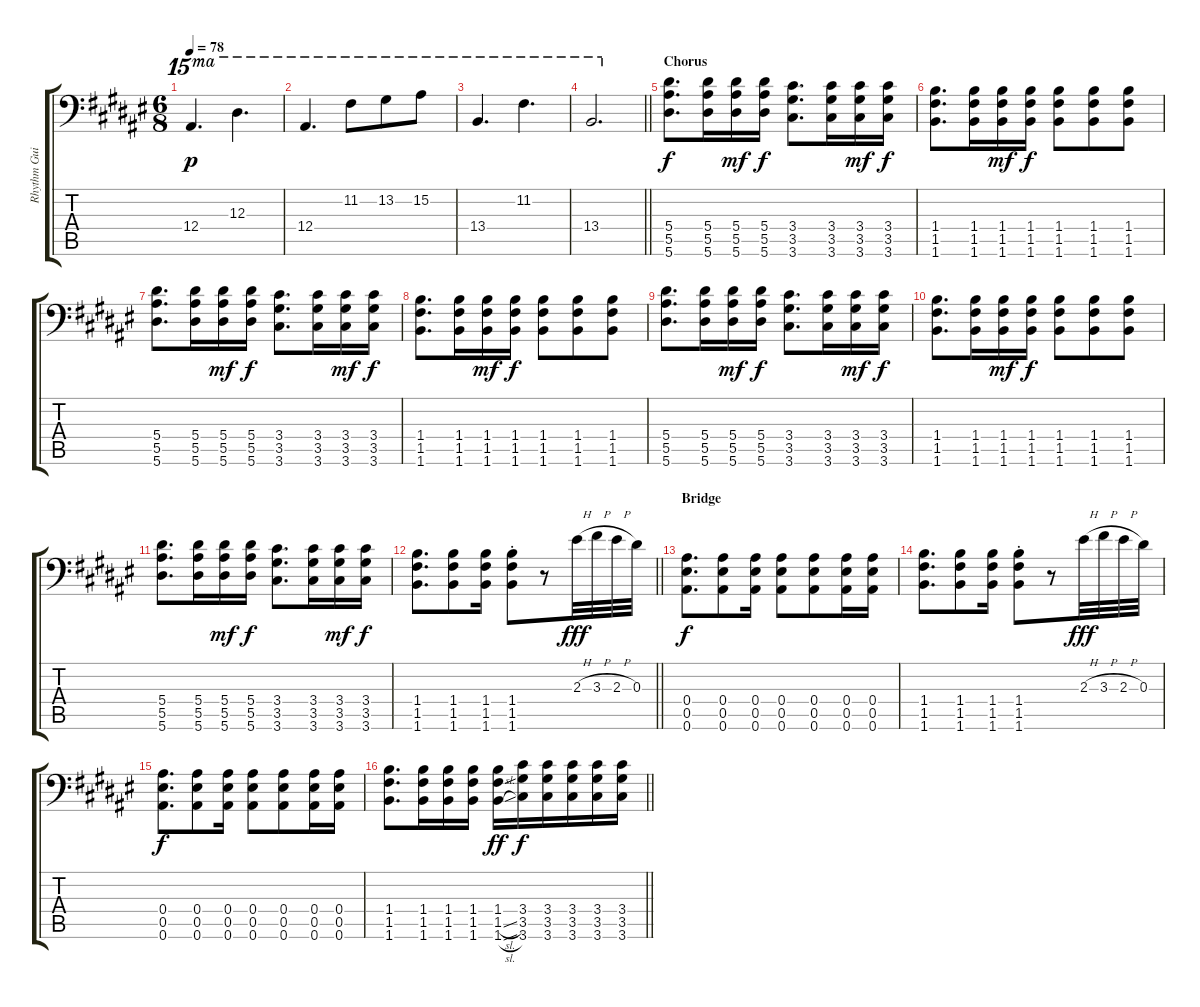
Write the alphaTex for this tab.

\track ("Rhythm Guitar (Right)" "Rhythm Gui") {instrument distortionguitar}
\staff {score tabs}
\tuning (C4 G3 Eb3 Bb2 F2 Bb1) {hide}
\ts (6 8)
\tempo 78
\clef f4
\ks d#minor
12.4.4{d ot 15ma dy p} 12.3.4{d ot 15ma} |
12.4.4{d ot 15ma} 11.2.8{ot 15ma} 13.2.8{ot 15ma} 15.2.8{ot 15ma} |
13.4.4{d ot 15ma} 11.2.4{d ot 15ma} |
\barLineRight lightlight
13.4.2{d ot 15ma} |
\section ("" "Chorus")
(5.4 5.5 5.6).8{d dy f} (5.4 5.5 5.6).16 (5.4 5.5 5.6).16{dy mf} (5.4 5.5 5.6).16{dy f} (3.4 3.5 3.6).8{d} (3.4 3.5 3.6).16 (3.4 3.5 3.6).16{dy mf} (3.4 3.5 3.6).16{dy f} |
(1.4 1.5 1.6).8{d} (1.4 1.5 1.6).16 (1.4 1.5 1.6).16{dy mf} (1.4 1.5 1.6).16{dy f} (1.4 1.5 1.6).8 (1.4 1.5 1.6).8 (1.4 1.5 1.6).8 |
(5.4 5.5 5.6).8{d} (5.4 5.5 5.6).16 (5.4 5.5 5.6).16{dy mf} (5.4 5.5 5.6).16{dy f} (3.4 3.5 3.6).8{d} (3.4 3.5 3.6).16 (3.4 3.5 3.6).16{dy mf} (3.4 3.5 3.6).16{dy f} |
(1.4 1.5 1.6).8{d} (1.4 1.5 1.6).16 (1.4 1.5 1.6).16{dy mf} (1.4 1.5 1.6).16{dy f} (1.4 1.5 1.6).8 (1.4 1.5 1.6).8 (1.4 1.5 1.6).8 |
(5.4 5.5 5.6).8{d} (5.4 5.5 5.6).16 (5.4 5.5 5.6).16{dy mf} (5.4 5.5 5.6).16{dy f} (3.4 3.5 3.6).8{d} (3.4 3.5 3.6).16 (3.4 3.5 3.6).16{dy mf} (3.4 3.5 3.6).16{dy f} |
(1.4 1.5 1.6).8{d} (1.4 1.5 1.6).16 (1.4 1.5 1.6).16{dy mf} (1.4 1.5 1.6).16{dy f} (1.4 1.5 1.6).8 (1.4 1.5 1.6).8 (1.4 1.5 1.6).8 |
(5.4 5.5 5.6).8{d} (5.4 5.5 5.6).16 (5.4 5.5 5.6).16{dy mf} (5.4 5.5 5.6).16{dy f} (3.4 3.5 3.6).8{d} (3.4 3.5 3.6).16 (3.4 3.5 3.6).16{dy mf} (3.4 3.5 3.6).16{dy f} |
\barLineRight lightlight
(1.4 1.5 1.6).8{d} (1.4 1.5 1.6).8 (1.4 1.5 1.6).16 (1.4{st} 1.5 1.6).8 r.8 2.3{h}.32{dy fff} 3.3{h}.32 2.3{h}.32 0.3.32 |
\section ("" "Bridge")
(0.4 0.5 0.6).8{d dy f} (0.4 0.5 0.6).8 (0.4 0.5 0.6).16 (0.4 0.5 0.6).8 (0.4 0.5 0.6).8 (0.4 0.5 0.6).16 (0.4 0.5 0.6).16 |
(1.4 1.5 1.6).8{d} (1.4 1.5 1.6).8 (1.4 1.5 1.6).16 (1.4{st} 1.5 1.6).8 r.8 2.3{h}.32{dy fff} 3.3{h}.32 2.3{h}.32 0.3.32 |
(0.4 0.5 0.6).8{d dy f} (0.4 0.5 0.6).8 (0.4 0.5 0.6).16 (0.4 0.5 0.6).8 (0.4 0.5 0.6).8 (0.4 0.5 0.6).16 (0.4 0.5 0.6).16 |
\barLineRight lightlight
(1.4 1.5 1.6).8{d} (1.4 1.5 1.6).16 (1.4 1.5 1.6).16 (1.4 1.5 1.6).16 (1.4 1.5{sl} 1.6{sl}).16{dy ff} (3.4 3.5 3.6).16{dy f} (3.4 3.5 3.6).16 (3.4 3.5 3.6).16 (3.4 3.5 3.6).16 (3.4 3.5 3.6).16
